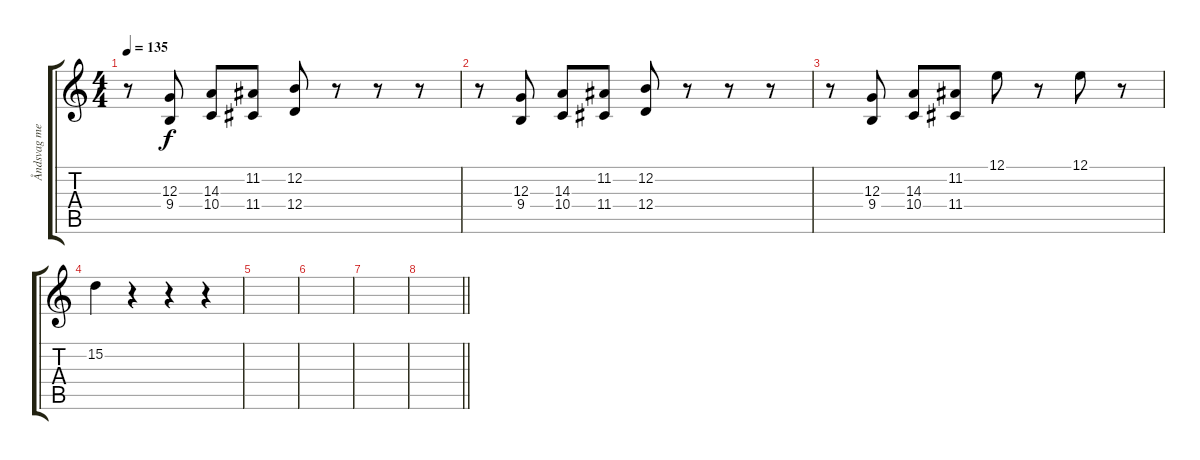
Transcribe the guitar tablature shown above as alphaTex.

\track ("Åndsvag melodi" "Åndsvag me") {instrument trumpet}
\staff {score tabs}
\tuning (E4 B3 G3 D3 A2 E2) {hide}
\ts (4 4)
\tempo 135
\clef g2
\ks c
r.8{dy f} (12.3 9.4).8 (14.3 10.4).8 (11.2 11.4).8 (12.2 12.4).8 r.8 r.8 r.8 |
r.8 (12.3 9.4).8 (14.3 10.4).8 (11.2 11.4).8 (12.2 12.4).8 r.8 r.8 r.8 |
r.8 (12.3 9.4).8 (14.3 10.4).8 (11.2 11.4).8 12.1.8 r.8 12.1.8 r.8 |
15.2.4{volume 0} r.4 r.4 r.4 |
|
|
|
\barLineRight lightlight
